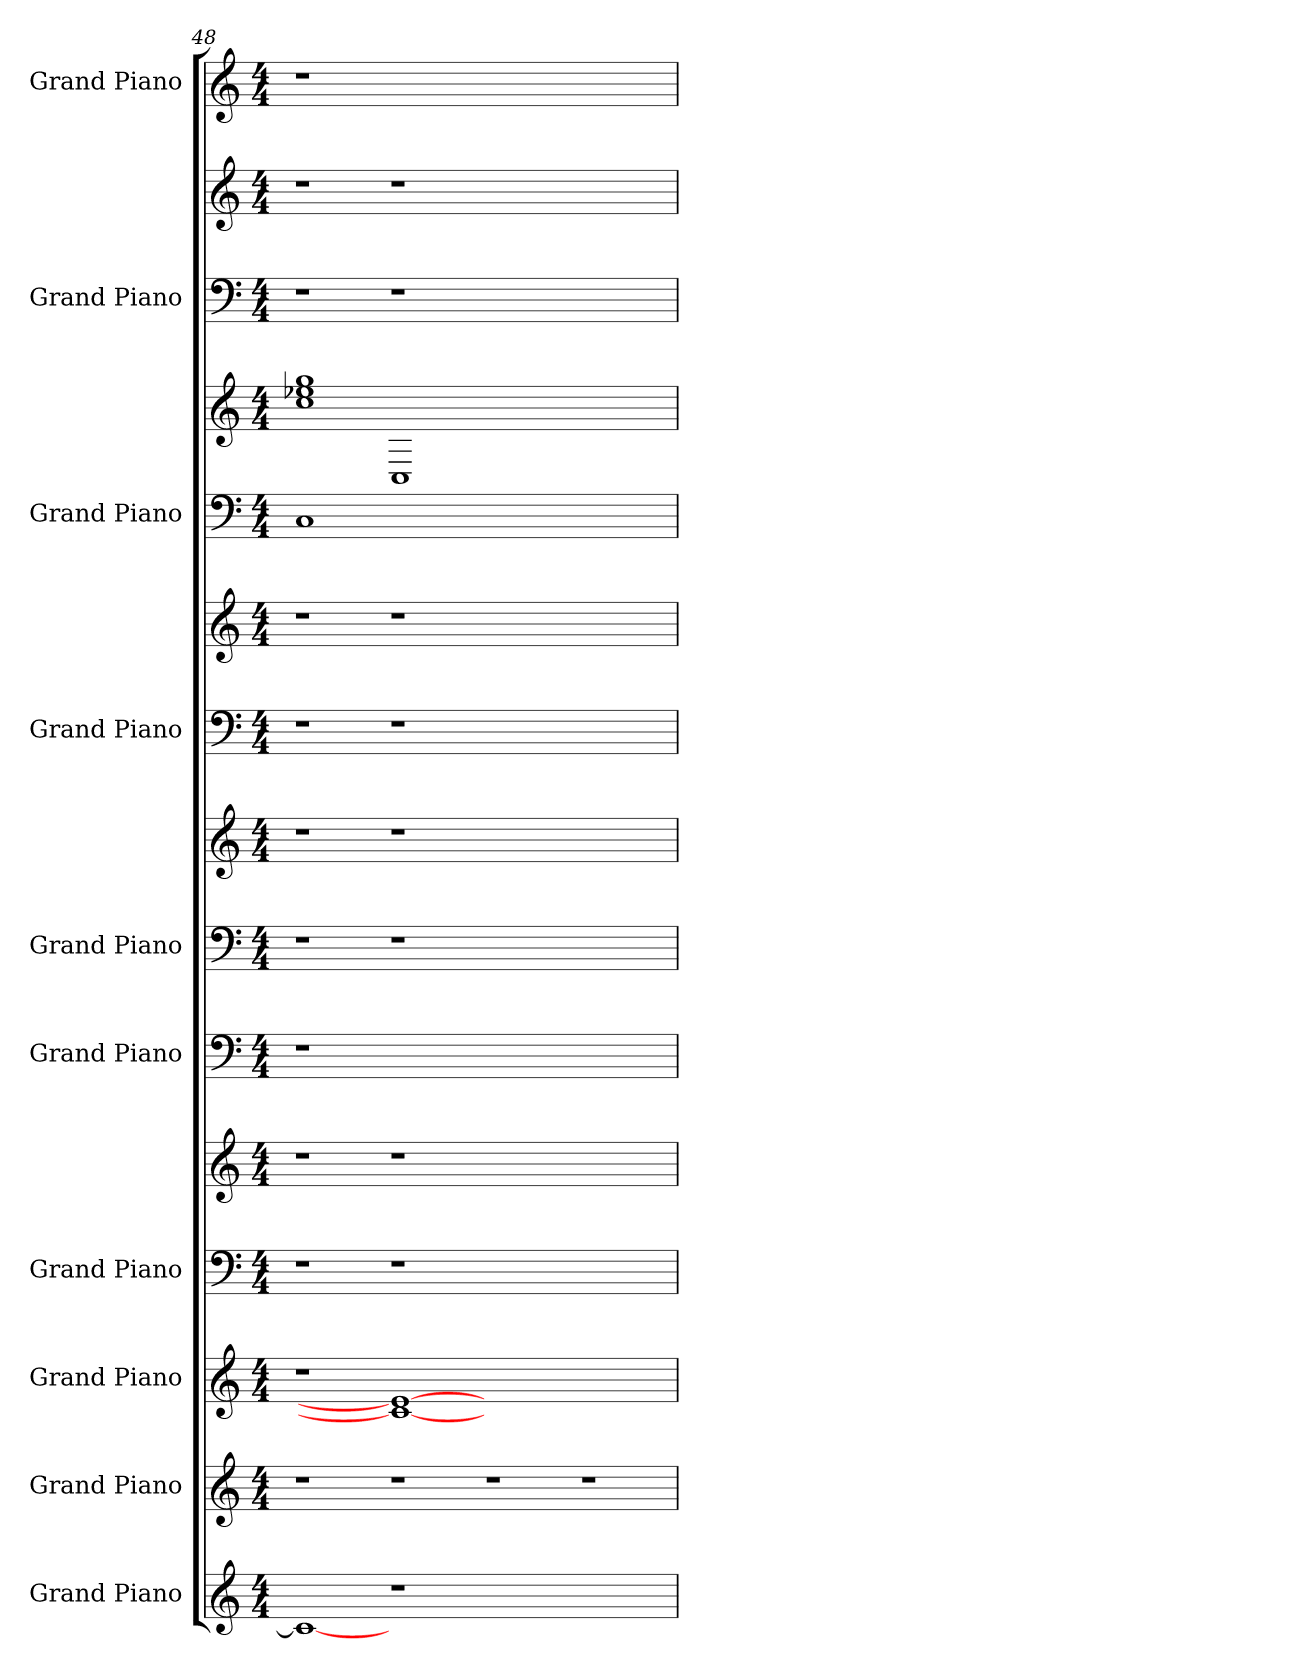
**kern	**kern	**kern	**kern	**kern	**kern	**kern	**kern	**kern	**kern	**kern	**kern	**kern	**kern	**kern
*part10	*part9	*part8	*part7	*part7	*part6	*part5	*part5	*part4	*part4	*part3	*part3	*part2	*part2	*part1
*staff15	*staff14	*staff13	*staff12	*staff11	*staff10	*staff9	*staff8	*staff7	*staff6	*staff5	*staff4	*staff3	*staff2	*staff1
*I"Grand Piano	*I"Grand Piano	*I"Grand Piano	*I"Grand Piano	*	*I"Grand Piano	*I"Grand Piano	*	*I"Grand Piano	*	*I"Grand Piano	*	*I"Grand Piano	*	*I"Grand Piano
*clefG2	*clefG2	*clefG2	*clefF4	*clefG2	*clefF4	*clefF4	*clefG2	*clefF4	*clefG2	*clefF4	*clefG2	*clefF4	*clefG2	*clefG2
*k[]	*k[]	*k[]	*k[]	*k[]	*k[]	*k[]	*k[]	*k[]	*k[]	*k[]	*k[]	*k[]	*k[]	*k[]
*C:	*C:	*C:	*C:	*C:	*C:	*C:	*C:	*C:	*C:	*C:	*C:	*C:	*C:	*C:
*M4/4	*M4/4	*M4/4	*M4/4	*M4/4	*M4/4	*M4/4	*M4/4	*M4/4	*M4/4	*M4/4	*M4/4	*M4/4	*M4/4	*M4/4
=48	=48	=48	=48	=48	=48	=48	=48	=48	=48	=48	=48	=48	=48	=48
1c_	1r	1r	1r	1r	1r	1r	1r	1r	1r	1C	1cc 1ee-X 1gg	1r	1r	1r
1r	1r	1c_ 1e_	1r	1r	0.ryy	1r	1r	1r	1r	0.ryy	1C	1r	1r	0.ryy
0ryy	1r	0ryy	0ryy	0ryy	.	0ryy	0ryy	0ryy	0ryy	.	0ryy	0ryy	0ryy	.
.	1r	.	.	.	.	.	.	.	.	.	.	.	.	.
=	=	=	=	=	=	=	=	=	=	=	=	=	=	=
*-	*-	*-	*-	*-	*-	*-	*-	*-	*-	*-	*-	*-	*-	*-
